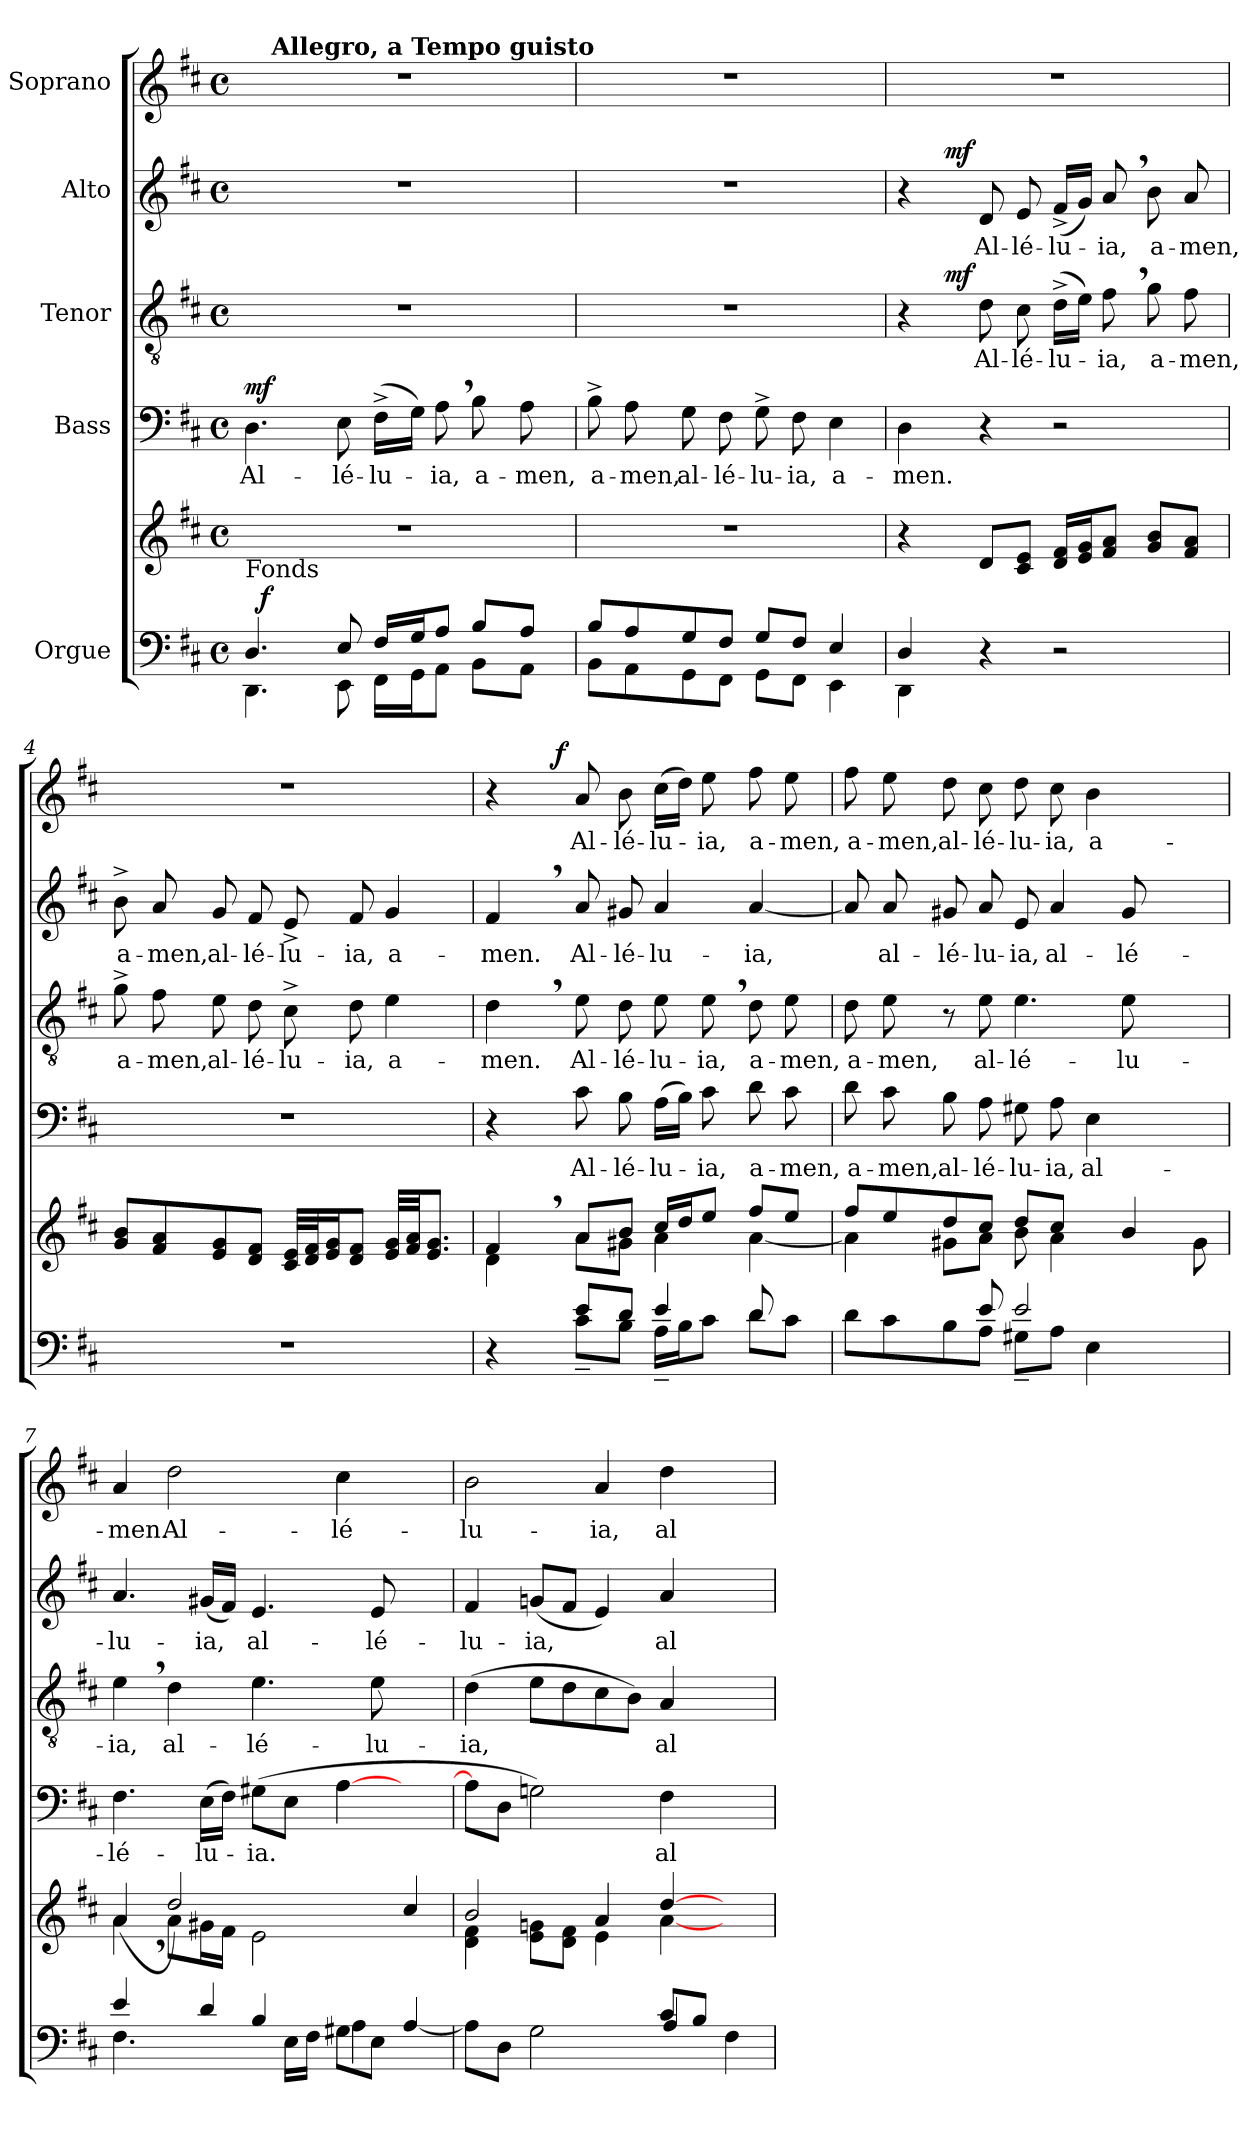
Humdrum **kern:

**kern	**kern	**dynam	**kern	**text	**dynam	**kern	**text	**dynam	**kern	**text	**dynam	**kern	**text	**dynam
*part5	*part5	*part5	*part4	*part4	*part4	*part3	*part3	*part3	*part2	*part2	*part2	*part1	*part1	*part1
*staff6	*staff5	*staff5/6	*staff4	*staff4	*staff4	*staff3	*staff3	*staff3	*staff2	*staff2	*staff2	*staff1	*staff1	*staff1
*I"Orgue	*	*	*I"Bass	*	*	*I"Tenor	*	*	*I"Alto	*	*	*I"Soprano	*	*
!!LO:PB:g=z
*stria5	*stria5	*	*stria5	*	*	*stria5	*	*	*stria5	*	*	*stria5	*	*
*clefF4	*clefG2	*	*clefF4	*	*	*clefGv2	*	*	*clefG2	*	*	*clefG2	*	*
*k[f#c#]	*k[f#c#]	*	*k[f#c#]	*	*	*k[f#c#]	*	*	*k[f#c#]	*	*	*k[f#c#]	*	*
*D:	*D:	*	*D:	*	*	*D:	*	*	*D:	*	*	*D:	*	*
*M4/4	*M4/4	*	*M4/4	*	*	*M4/4	*	*	*M4/4	*	*	*M4/4	*	*
*met(c)	*met(c)	*	*met(c)	*	*	*met(c)	*	*	*met(c)	*	*	*met(c)	*	*
=1	=1	=1	=1	=1	=1	=1	=1	=1	=1	=1	=1	=1	=1	=1
*^	*	*	*	*	*	*	*	*	*	*	*	*	*	*
!LO:TX:a:t=Fonds	!	!	!	!	!	!	!	!	!	!	!	!	!	!	!
!	!	!	!	!	!LO:LY:b:cj	!LO:DY:a	!	!	!	!	!	!	!	!	!
*	*^	*	*	*	*	*	*	*	*	*	*	*	*^	*	*
4.D/	4.DD\	32ryy	1r	.	4.D\	Al-	mf	1r	.	.	1r	.	.	1r	32.ryy	.	.
!	!	!	!	!LO:DY:a=2	!	!	!	!	!	!	!	!	!	!	!	!	!
.	.	2ryy	.	f	.	.	.	.	.	.	.	.	.	.	.	.	.
!	!	!	!	!	!	!	!	!	!	!	!	!	!	!	!LO:TX:a:B:t=Allegro, a Tempo guisto	!	!
.	.	.	.	.	.	.	.	.	.	.	.	.	.	.	2ryy	.	.
!	!	!	!	!	!	!LO:LY:b:cj	!	!	!	!	!	!	!	!	!	!	!
8E/	8EE\	.	.	.	8E\	-lé-	.	.	.	.	.	.	.	.	.	.	.
!	!	!	!	!	!	!LO:LY:b:cj	!	!	!	!	!	!	!	!	!	!	!
16F#/L	16FF#\L	.	.	.	(>16F#^>\L	-lu-	.	.	.	.	.	.	.	.	.	.	.
.	.	4...ryy	.	.	.	.	.	.	.	.	.	.	.	.	.	.	.
.	.	.	.	.	.	.	.	.	.	.	.	.	.	.	4ryy	.	.
16G/	16GG\	.	.	.	16G\J)	.	.	.	.	.	.	.	.	.	.	.	.
!	!	!	!	!	!	!LO:LY:b:cj	!	!	!	!	!	!	!	!	!	!	!
8A/J	8AA\J	.	.	.	8A,>\	-ia,	.	.	.	.	.	.	.	.	.	.	.
!	!	!	!	!	!	!LO:LY:b:cj	!	!	!	!	!	!	!	!	!	!	!
8B/L	8BB\L	.	.	.	8B\	a-	.	.	.	.	.	.	.	.	.	.	.
.	.	.	.	.	.	.	.	.	.	.	.	.	.	.	8ryy	.	.
!	!	!	!	!	!	!LO:LY:b:rj	!	!	!	!	!	!	!	!	!	!	!
8A/J	8AA\J	.	.	.	8A\	-men,	.	.	.	.	.	.	.	.	.	.	.
.	.	.	.	.	.	.	.	.	.	.	.	.	.	.	16ryy	.	.
.	.	.	.	.	.	.	.	.	.	.	.	.	.	.	64ryy	.	.
=2	=2	=2	=2	=2	=2	=2	=2	=2	=2	=2	=2	=2	=2	=2	=2	=2	=2
!	!	!	!	!	!	!LO:LY:b	!	!	!	!	!	!	!	!	!	!	!
*	*v	*v	*	*	*	*	*	*	*	*	*	*	*	*v	*v	*	*
8B/L	8BB\L	1r	.	8B^>\	a-	.	1r	.	.	1r	.	.	1r	.	.
!	!	!	!	!	!LO:LY:b:cj	!	!	!	!	!	!	!	!	!	!
8A/	8AA\	.	.	8A\	-men,	.	.	.	.	.	.	.	.	.	.
!	!	!	!	!	!LO:LY:b:cj	!	!	!	!	!	!	!	!	!	!
8G/	8GG\	.	.	8G\	al-	.	.	.	.	.	.	.	.	.	.
!	!	!	!	!	!LO:LY:b:cj	!	!	!	!	!	!	!	!	!	!
8F#/J	8FF#\J	.	.	8F#\	-lé-	.	.	.	.	.	.	.	.	.	.
!	!	!	!	!	!LO:LY:b:cj	!	!	!	!	!	!	!	!	!	!
8G/L	8GG\L	.	.	8G^>\	-lu-	.	.	.	.	.	.	.	.	.	.
!	!	!	!	!	!LO:LY:b:cj	!	!	!	!	!	!	!	!	!	!
8F#/J	8FF#\J	.	.	8F#\	-ia,	.	.	.	.	.	.	.	.	.	.
!	!	!	!	!	!LO:LY:b:cj	!	!	!	!	!	!	!	!	!	!
4E/	4EE\	.	.	4E\	a-	.	.	.	.	.	.	.	.	.	.
=3	=3	=3	=3	=3	=3	=3	=3	=3	=3	=3	=3	=3	=3	=3	=3
!	!	!	!	!	!LO:LY:b:cj	!	!	!	!	!	!	!	!	!	!
*	*	*	*	*	*	*	*^	*	*	*^	*	*	*	*	*
4D/	4DD\	4r	.	4D\	-men.	.	4r	8ryy	.	.	4r	8ryy	.	.	1r	.	.
.	.	.	.	.	.	.	.	64ryy	.	.	.	64ryy	.	.	.	.	.
!	!	!	!	!	!	!	!	!	!	!LO:DY:a	!	!	!	!LO:DY:a	!	!	!
.	.	.	.	.	.	.	.	2ryy	.	mf	.	2ryy	.	mf	.	.	.
!	!	!	!	!	!	!	!	!	!LO:LY:b:cj	!	!	!	!LO:LY:b:cj	!	!	!	!
4r	2.ryy	8d/L	.	4r	.	.	8d\	.	Al-	.	8d/	.	Al-	.	.	.	.
!	!	!	!	!	!	!	!	!	!LO:LY:b:cj	!	!	!	!LO:LY:b:cj	!	!	!	!
.	.	8e/ 8c#/J	.	.	.	.	8c#\	.	-lé-	.	8e/	.	-lé-	.	.	.	.
!	!	!	!	!	!	!	!	!	!LO:LY:b:cj	!	!	!	!LO:LY:b:cj	!	!	!	!
2r	.	16f#/ 16d/L	.	2r	.	.	(>16d^>\L	.	-lu-	.	(<16f#^>/L	.	-lu-	.	.	.	.
.	.	16g/ 16e/	.	.	.	.	16e\J)	.	.	.	16g/J)	.	.	.	.	.	.
!	!	!	!	!	!	!	!	!	!LO:LY:b:cj	!	!	!	!LO:LY:b:cj	!	!	!	!
.	.	8f#/ 8a/J	.	.	.	.	8f#,>\	.	-ia,	.	8a,>/	.	-ia,	.	.	.	.
.	.	.	.	.	.	.	.	4ryy	.	.	.	4ryy	.	.	.	.	.
!	!	!	!	!	!	!	!	!	!LO:LY:b:cj	!	!	!	!LO:LY:b:cj	!	!	!	!
.	.	8g/ 8b/L	.	.	.	.	8g\	.	a-	.	8b\	.	a-	.	.	.	.
!	!	!	!	!	!	!	!	!	!LO:LY:b:rj	!	!	!	!LO:LY:b:rj	!	!	!	!
.	.	8f#/ 8a/J	.	.	.	.	8f#\	.	-men,	.	8a/	.	-men,	.	.	.	.
.	.	.	.	.	.	.	.	16..ryy	.	.	.	16..ryy	.	.	.	.	.
!!LO:LB:g=z
=4	=4	=4	=4	=4	=4	=4	=4	=4	=4	=4	=4	=4	=4	=4	=4	=4	=4
!	!	!	!	!	!	!	!	!	!LO:LY:b:cj	!	!	!	!LO:LY:b:cj	!	!	!	!
*	*	*	*	*	*	*	*v	*v	*	*	*	*	*	*	*	*	*
*v	*v	*	*	*	*	*	*	*	*	*v	*v	*	*	*	*	*
1r	8b/ 8g/L	.	1r	.	.	8g^>\	a-	.	8b^>\	a-	.	1r	.	.
!	!	!	!	!	!	!	!LO:LY:b:cj	!	!	!LO:LY:b:cj	!	!	!	!
.	8f#/ 8a/	.	.	.	.	8f#\	-men,	.	8a/	-men,	.	.	.	.
!	!	!	!	!	!	!	!LO:LY:b:cj	!	!	!LO:LY:b:cj	!	!	!	!
.	8g/ 8e/	.	.	.	.	8e\	al-	.	8g/	al-	.	.	.	.
!	!	!	!	!	!	!	!LO:LY:b:cj	!	!	!LO:LY:b:cj	!	!	!	!
.	8d/ 8f#/J	.	.	.	.	8d\	-lé-	.	8f#/	-lé-	.	.	.	.
!	!	!	!	!	!	!	!LO:LY:b:cj	!	!	!LO:LY:b:cj	!	!	!	!
.	32c#/ 32e/L	.	.	.	.	8c#^>\	-lu-	.	8e^>/	-lu-	.	.	.	.
.	32f#/ 32d/	.	.	.	.	.	.	.	.	.	.	.	.	.
.	16g/ 16e/	.	.	.	.	.	.	.	.	.	.	.	.	.
!	!	!	!	!	!	!	!LO:LY:b:cj	!	!	!LO:LY:b:cj	!	!	!	!
.	8d/ 8f#/J	.	.	.	.	8d\	-ia,	.	8f#/	-ia,	.	.	.	.
!	!	!	!	!	!	!	!LO:LY:b:cj	!	!	!LO:LY:b:cj	!	!	!	!
.	32g/ 32e/L	.	.	.	.	4e\	a-	.	4g/	a-	.	.	.	.
.	32a/ 32f#/	.	.	.	.	.	.	.	.	.	.	.	.	.
.	8.e/ 8.g/J	.	.	.	.	.	.	.	.	.	.	.	.	.
=5	=5	=5	=5	=5	=5	=5	=5	=5	=5	=5	=5	=5	=5	=5
*^	*^	*	*	*	*	*	*	*	*	*	*	*	*	*
!	!	!	!	!	!	!	!	!	!LO:LY:b:cj	!	!	!LO:LY:b:cj	!	!	!	!
*	*	*	*	*	*	*	*	*	*	*	*	*	*	*^	*	*
4r	4ryy	4f#,>/	4d\	.	4r	.	.	4d,>\	-men.	.	4f#,>/	-men.	.	4r	8ryy	.	.
.	.	.	.	.	.	.	.	.	.	.	.	.	.	.	16ryy	.	.
.	.	.	.	.	.	.	.	.	.	.	.	.	.	.	64ryy	.	.
!	!	!	!	!	!	!	!	!	!	!	!	!	!	!	!	!	!LO:DY:a
.	.	.	.	.	.	.	.	.	.	.	.	.	.	.	2ryy	.	f
!	!	!	!	!	!	!LO:LY:b:cj	!	!	!LO:LY:b:cj	!	!	!LO:LY:b:cj	!	!	!	!LO:LY:b:cj	!
8e/L	8c#~>\L	8a/L	8a\L	.	8c#\	Al-	.	8e\	Al-	.	8a/	Al-	.	8a/	.	Al-	.
!	!	!	!	!	!	!LO:LY:b:cj	!	!	!LO:LY:b:cj	!	!	!LO:LY:b:cj	!	!	!	!LO:LY:b:cj	!
8d/J	8B\J	8b/J	8g#X\J	.	8B\	-lé-	.	8d\	-lé-	.	8g#X/	-lé-	.	8b\	.	-lé-	.
!	!	!	!	!	!	!LO:LY:b:cj	!	!	!LO:LY:b:cj	!	!	!LO:LY:b:cj	!	!	!	!LO:LY:b:cj	!
4e/	16A~>\L	16cc#/L	4a\	.	(>16A\L	-lu-	.	8e\	-lu-	.	4a/	-lu-	.	(>16cc#\L	.	-lu-	.
.	16B\	16dd/	.	.	16B\J)	.	.	.	.	.	.	.	.	16dd\J)	.	.	.
!	!	!	!	!	!	!LO:LY:b:cj	!	!	!LO:LY:b:cj	!	!	!	!	!	!	!LO:LY:b:cj	!
.	8c#\J	8ee/J	.	.	8c#\	-ia,	.	8e,>\	-ia,	.	.	.	.	8ee\	.	-ia,	.
.	.	.	.	.	.	.	.	.	.	.	.	.	.	.	4ryy	.	.
!	!	!	!	!	!	!LO:LY:b:cj	!	!	!LO:LY:b:cj	!	!	!LO:LY:b:cj	!	!	!	!LO:LY:b:cj	!
8d/	8d\L	8ff#/L	[<4a\	.	8d\	a-	.	8d\	a-	.	[<4a/	-ia,	.	8ff#\	.	a-	.
!	!	!	!	!	!	!LO:LY:b:cj	!	!	!LO:LY:b:cj	!	!	!	!	!	!	!LO:LY:b:cj	!
8ryy	8c#\J	8ee/J	.	.	8c#\	-men,	.	8e\	-men,	.	.	.	.	8ee\	.	-men,	.
.	.	.	.	.	.	.	.	.	.	.	.	.	.	.	32.ryy	.	.
=6	=6	=6	=6	=6	=6	=6	=6	=6	=6	=6	=6	=6	=6	=6	=6	=6	=6
!	!	!	!	!	!	!LO:LY:b:cj	!	!	!LO:LY:b:cj	!	!	!	!	!	!	!LO:LY:b:cj	!
*	*	*	*	*	*	*	*	*	*	*	*	*	*	*v	*v	*	*
4.ryy	8d\L	8ff#/L	4a\]	.	8d\	a-	.	8d\	a-	.	8a/]	.	.	8ff#\	a-	.
!	!	!	!	!	!	!LO:LY:b:cj	!	!	!LO:LY:b:cj	!	!	!LO:LY:b:cj	!	!	!LO:LY:b:cj	!
.	8c#\	8ee/	.	.	8c#\	-men,	.	8e\	-men,	.	8a/	al-	.	8ee\	-men,	.
!	!	!	!	!	!	!LO:LY:b:cj	!	!	!	!	!	!LO:LY:b:cj	!	!	!LO:LY:b:cj	!
.	8B\	8dd/	8g#X\L	.	8B\	al-	.	8r	.	.	8g#X/	-lé-	.	8dd\	al-	.
!	!	!	!	!	!	!LO:LY:b:cj	!	!	!LO:LY:b:cj	!	!	!LO:LY:b:cj	!	!	!LO:LY:b:cj	!
8e/	8A\J	8cc#/J	8a\J	.	8A\	-lé-	.	8e\	al-	.	8a/	-lu-	.	8cc#\	-lé-	.
!	!	!	!	!	!	!LO:LY:b:cj	!	!	!LO:LY:b:cj	!	!	!LO:LY:b:cj	!	!	!LO:LY:b:cj	!
2e/	8G#X~>\L	8b\	8dd/L	.	8G#X\	-lu-	.	4.e\	-lé-	.	8e/	-ia,	.	8dd\	-lu-	.
!	!	!	!	!	!	!LO:LY:b:cj	!	!	!	!	!	!LO:LY:b:cj	!	!	!LO:LY:b:cj	!
.	8A\J	4a\	8cc#/J	.	8A\	-ia,	.	.	.	.	4a/	al-	.	8cc#\	-ia,	.
!	!	!	!	!	!	!LO:LY:b:cj	!	!	!	!	!	!	!	!	!LO:LY:b:cj	!
.	4E\	.	2ryy	.	4E\	al-	.	.	.	.	.	.	.	4b\	a-	.
!	!	!	!	!	!	!	!	!	!LO:LY:b:cj	!	!	!LO:LY:b:cj	!	!	!	!
.	.	4b/	.	.	.	.	.	8e\	-lu-	.	8g#/	-lé-	.	.	.	.
4ryy	4ryy	.	.	.	4ryy	.	.	4ryy	.	.	4ryy	.	.	4ryy	.	.
.	.	8g#\	.	.	.	.	.	.	.	.	.	.	.	.	.	.
!!LO:PB:g=z
=7	=7	=7	=7	=7	=7	=7	=7	=7	=7	=7	=7	=7	=7	=7	=7	=7
!	!	!	!	!	!	!LO:LY:b:cj	!	!	!LO:LY:b:cj	!	!	!LO:LY:b:cj	!	!	!LO:LY:b:cj	!
4.F#\	4e/	4a\	(<4a,>/	.	4.F#\	-lé-	.	4e,>\	-ia,	.	4.a/	-lu-	.	4a/	-men.	.
!	!	!	!	!	!	!	!	!	!LO:LY:b:cj	!	!	!	!	!	!LO:LY:b:cj	!
.	4ryy	8a\L	2dd/)	.	.	.	.	4d\	al-	.	.	.	.	2dd\	Al-	.
!	!	!	!	!	!	!LO:LY:b:cj	!	!	!	!	!	!LO:LY:b:cj	!	!	!	!
4d/	.	16g#X\	.	.	(>16E\L	-lu-	.	.	.	.	(<16g#X/L	-ia,	.	.	.	.
.	.	16f#\J	.	.	16F#\J)	.	.	.	.	.	16f#/J)	.	.	.	.	.
!	!	!	!	!	!	!LO:LY:b:cj	!	!	!LO:LY:b:cj	!	!	!LO:LY:b:cj	!	!	!	!
.	4B/	2e\	.	.	(>8G#X\L	-ia.	.	4.e\	-lé-	.	4.e/	al-	.	.	.	.
16E\L	.	.	.	.	8E\J	.	.	.	.	.	.	.	.	.	.	.
16F#\J	.	.	.	.	.	.	.	.	.	.	.	.	.	.	.	.
!	!	!	!	!	!	!	!	!	!	!	!	!	!	!	!LO:LY:b:cj	!
8G#X\L	4A\	.	2ryy	.	[>4A\	.	.	.	.	.	.	.	.	4cc#\	-lé-	.
!	!	!	!	!	!	!	!	!	!LO:LY:b:cj	!	!	!LO:LY:b:cj	!	!	!	!
8E\J	.	.	.	.	.	.	.	8e\	-lu-	.	8e/	-lé-	.	.	.	.
[<4A/	4ryy	4cc#/	.	.	4ryy	.	.	4ryy	.	.	4ryy	.	.	4ryy	.	.
=8	=8	=8	=8	=8	=8	=8	=8	=8	=8	=8	=8	=8	=8	=8	=8	=8
!	!	!	!	!	!	!	!	!	!LO:LY:b:cj	!	!	!LO:LY:b:cj	!	!	!LO:LY:b:cj	!
8A\L]	2.ryy	2b/	4f#\ 4d\	.	8A\L]	.	.	(>4d\	-ia,	.	4f#/	-lu-	.	2b\	-lu-	.
8D\J	.	.	.	.	8D\J	.	.	.	.	.	.	.	.	.	.	.
!	!	!	!	!	!	!	!	!	!	!	!	!LO:LY:b:cj	!	!	!	!
2G\	.	.	8e\ 8gn\L	.	2Gn\)	.	.	8e\L	.	.	(<8gn/L	-ia,	.	.	.	.
.	.	.	8d\ 8f#\J	.	.	.	.	8d\	.	.	8f#/J	.	.	.	.	.
!	!	!	!	!	!	!	!	!	!	!	!	!	!	!	!LO:LY:b:cj	!
.	.	4a/	4e\	.	.	.	.	8c#\	.	.	4e/)	.	.	4a/	-ia,	.
.	.	.	.	.	.	.	.	8B\J)	.	.	.	.	.	.	.	.
!	!	!	!	!	!	!LO:LY:b:cj	!	!	!LO:LY:b:cj	!	!	!LO:LY:b:cj	!	!	!LO:LY:b:cj	!
8c#/L	4A/	[>4dd/	[<4a\	.	4F#\	al-	.	4A/	al-	.	4a/	al-	.	4dd\	al-	.
8B/J	.	.	.	.	.	.	.	.	.	.	.	.	.	.	.	.
4F#\	4ryy	4ryy	4ryy	.	4ryy	.	.	4ryy	.	.	4ryy	.	.	4ryy	.	.
*v	*v	*	*	*	*	*	*	*	*	*	*	*	*	*	*	*
*	*v	*v	*	*	*	*	*	*	*	*	*	*	*	*	*
=	=	=	=	=	=	=	=	=	=	=	=	=	=	=
*-	*-	*-	*-	*-	*-	*-	*-	*-	*-	*-	*-	*-	*-	*-
